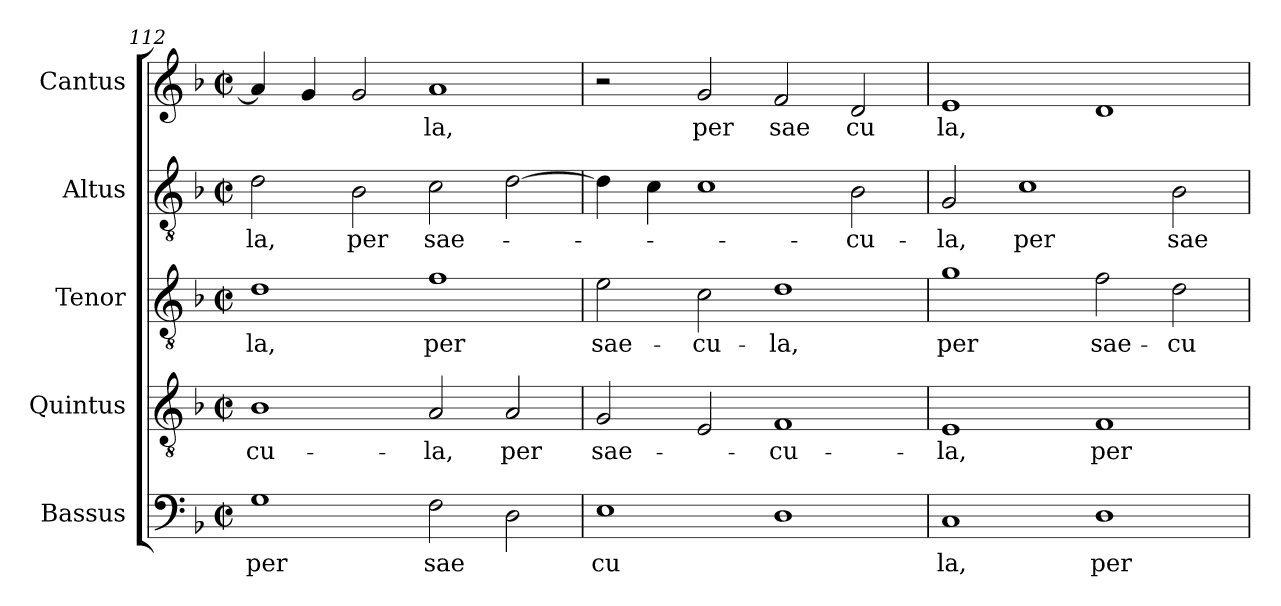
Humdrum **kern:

**kern	**text	**kern	**text	**kern	**text	**kern	**text	**kern	**text
*part5	*part5	*part4	*part4	*part3	*part3	*part2	*part2	*part1	*part1
*staff5	*staff5	*staff4	*staff4	*staff3	*staff3	*staff2	*staff2	*staff1	*staff1
*I"Bassus	*	*I"Quintus	*	*I"Tenor	*	*I"Altus	*	*I"Cantus	*
*clefF4	*	*clefGv2	*	*clefGv2	*	*clefGv2	*	*clefG2	*
*k[b-]	*	*k[b-]	*	*k[b-]	*	*k[b-]	*	*k[b-]	*
*F:	*	*F:	*	*F:	*	*F:	*	*F:	*
*M2/2	*	*M2/2	*	*M2/2	*	*M2/2	*	*M2/2	*
*met(c|)	*	*met(c|)	*	*met(c|)	*	*met(c|)	*	*met(c|)	*
=112	=112	=112	=112	=112	=112	=112	=112	=112	=112
!	!LO:LY:b:cj	!	!LO:LY:b:cj	!	!LO:LY:b:cj	!	!LO:LY:b:cj	!	!
1G	per	1B-	-cu-	1d	-la,	2d\	-la,	4a/]	.
.	.	.	.	.	.	.	.	4g/	.
!	!	!	!	!	!	!	!LO:LY:b:cj	!	!
.	.	.	.	.	.	2B-\	per	2g/	.
!	!LO:LY:b	!	!LO:LY:b:cj	!	!LO:LY:b:cj	!	!LO:LY:b	!	!LO:LY:b:cj
2F\	sae	2A/	-la,	1f	per	2c\	sae-	1a	la,
!	!	!	!LO:LY:b:cj	!	!	!	!	!	!
2D\	.	2A/	per	.	.	[>2d\	.	.	.
=113	=113	=113	=113	=113	=113	=113	=113	=113	=113
!	!LO:LY:b:cj	!	!LO:LY:b	!	!LO:LY:b:cj	!	!	!	!
1E	cu	2G/	sae-	2e\	sae-	4d\]	.	2r	.
.	.	.	.	.	.	4c\	.	.	.
!	!	!	!	!	!LO:LY:b:cj	!	!	!	!LO:LY:b:cj
.	.	2E/	.	2c\	-cu-	1c	.	2g/	per
!	!	!	!LO:LY:b:cj	!	!LO:LY:b:cj	!	!	!	!LO:LY:b:cj
1D	.	1F	-cu-	1d	-la,	.	.	2f/	sae
!	!	!	!	!	!	!	!LO:LY:b:cj	!	!LO:LY:b:cj
.	.	.	.	.	.	2B-\	-cu-	2d/	cu
!!LO:PB:g=z
=114	=114	=114	=114	=114	=114	=114	=114	=114	=114
!	!LO:LY:b:cj	!	!LO:LY:b:cj	!	!LO:LY:b:cj	!	!LO:LY:b:cj	!	!LO:LY:b:cj
1C	la,	1E	-la,	1g	per	2G/	-la,	1e	la,
!	!	!	!	!	!	!	!LO:LY:b:cj	!	!
.	.	.	.	.	.	1c	per	.	.
!	!LO:LY:b:cj	!	!LO:LY:b:cj	!	!LO:LY:b:cj	!	!	!	!
1D	per	1F	per	2f\	sae-	.	.	1d	.
!	!	!	!	!	!LO:LY:b:cj	!	!LO:LY:b	!	!
.	.	.	.	2d\	-cu-	2B-\	sae-	.	.
=	=	=	=	=	=	=	=	=	=
*-	*-	*-	*-	*-	*-	*-	*-	*-	*-
